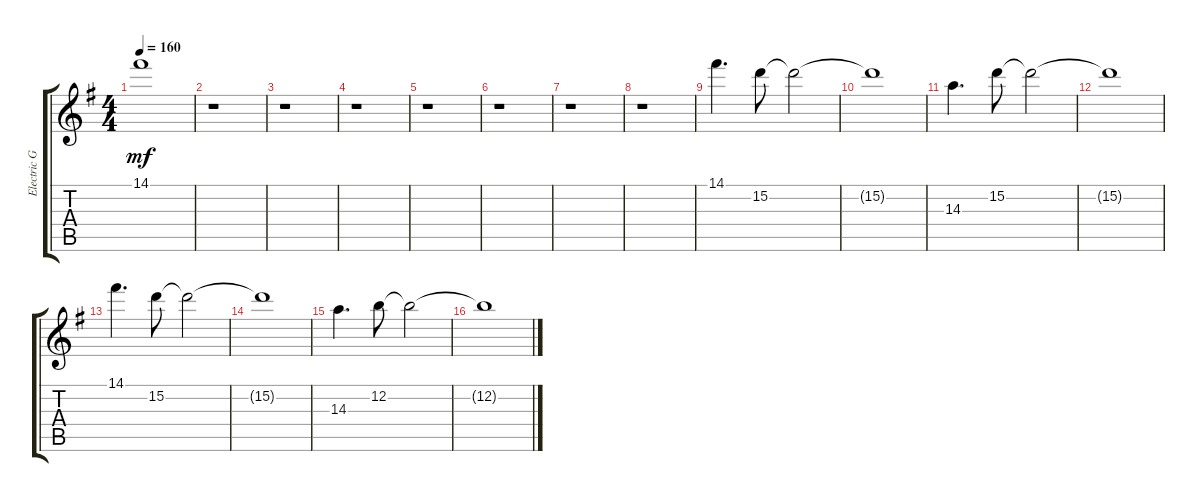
\track ("Electric Guitar" "Electric G") {instrument distortionguitar}
\staff {score tabs}
\tuning (E4 B3 G3 D3 A2 E2) {hide}
\ts (4 4)
\tempo 160
\clef g2
\ks g
14.1{t}.1{dy mf} |
r.1 |
r.1 |
r.1 |
r.1 |
r.1 |
r.1 |
r.1 |
14.1.4{d} 15.2.8 15.2{t}.2 |
15.2{t}.1 |
14.3.4{d} 15.2.8 15.2{t}.2 |
15.2{t}.1 |
14.1.4{d} 15.2.8 15.2{t}.2 |
15.2{t}.1 |
14.3.4{d} 12.2.8 12.2{t}.2 |
12.2{t}.1
